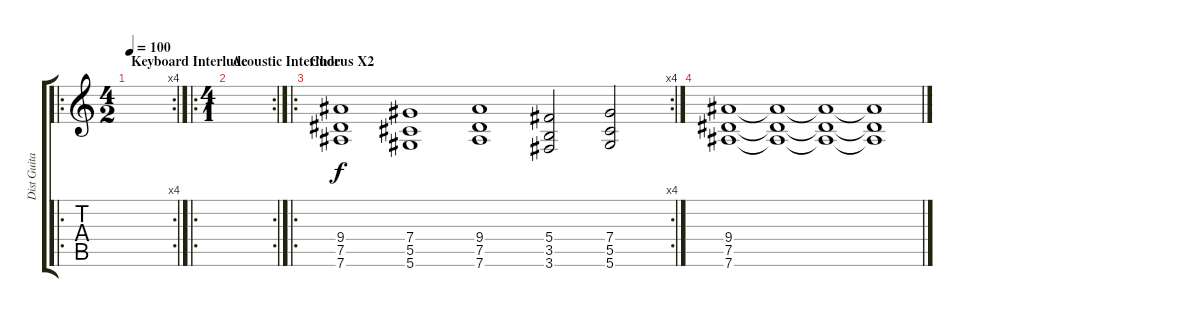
\track ("Dist Guitar" "Dist Guita") {instrument distortionguitar}
\staff {score tabs}
\tuning (Eb4 Bb3 Gb3 Db3 Ab2 Eb2) {hide}
\ro
\rc 4
\ts (4 2)
\section ("" "Keyboard Interlude")
\tempo 100
\clef g2
\ks c
|
\ro
\rc 2
\ts (4 1)
\section ("" "Acoustic Interlude")
|
\ro
\rc 4
\section ("" "Chorus X2")
(9.4 7.5 7.6).1 (7.4 5.5 5.6).1 (9.4 7.5 7.6).1 (5.4 3.5 3.6).2 (7.4 5.5 5.6).2 |
(9.4 7.5 7.6).1 (9.4{t} 7.5{t} 7.6{t}).1 (9.4{t} 7.5{t} 7.6{t}).1 (9.4{t} 7.5{t} 7.6{t}).1
